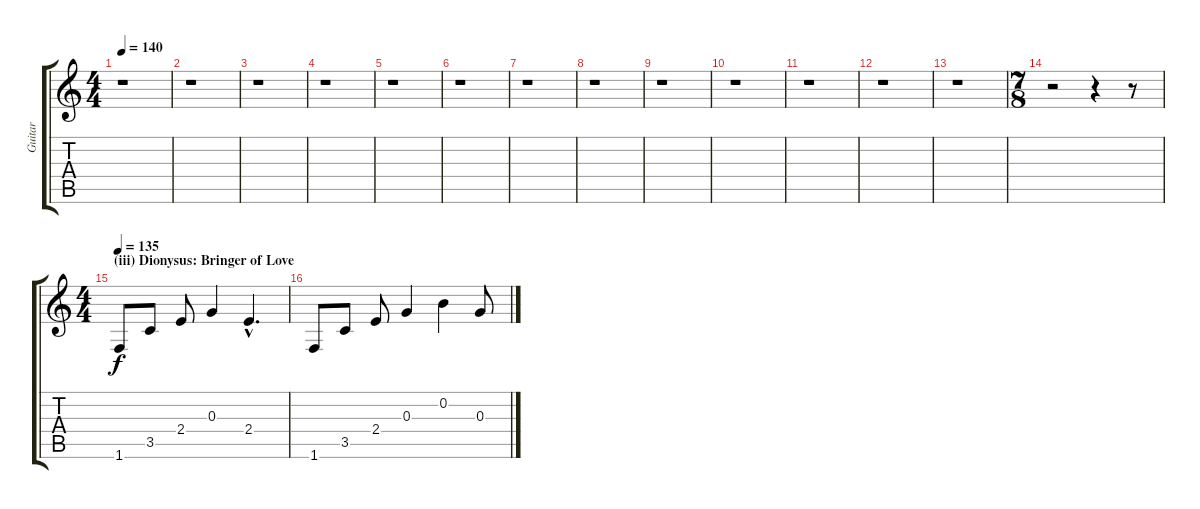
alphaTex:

\track ("Guitar" "Guitar") {instrument electricguitarclean}
\staff {score tabs}
\tuning (E4 B3 G3 D3 A2 E2) {hide}
\ts (4 4)
\tempo 140
\clef g2
\ks c
r.1{dy f} |
r.1 |
r.1 |
r.1 |
r.1 |
r.1 |
r.1 |
r.1 |
r.1 |
r.1 |
r.1 |
r.1 |
r.1 |
\ts (7 8)
r.2 r.4 r.8 |
\ts (4 4)
\section ("" "(iii) Dionysus: Bringer of Love")
\tempo 135
1.6.8 3.5.8 2.4.8 0.3.4 2.4{hac}.4{d} |
1.6.8 3.5.8 2.4.8 0.3.4 0.2.4 0.3.8
